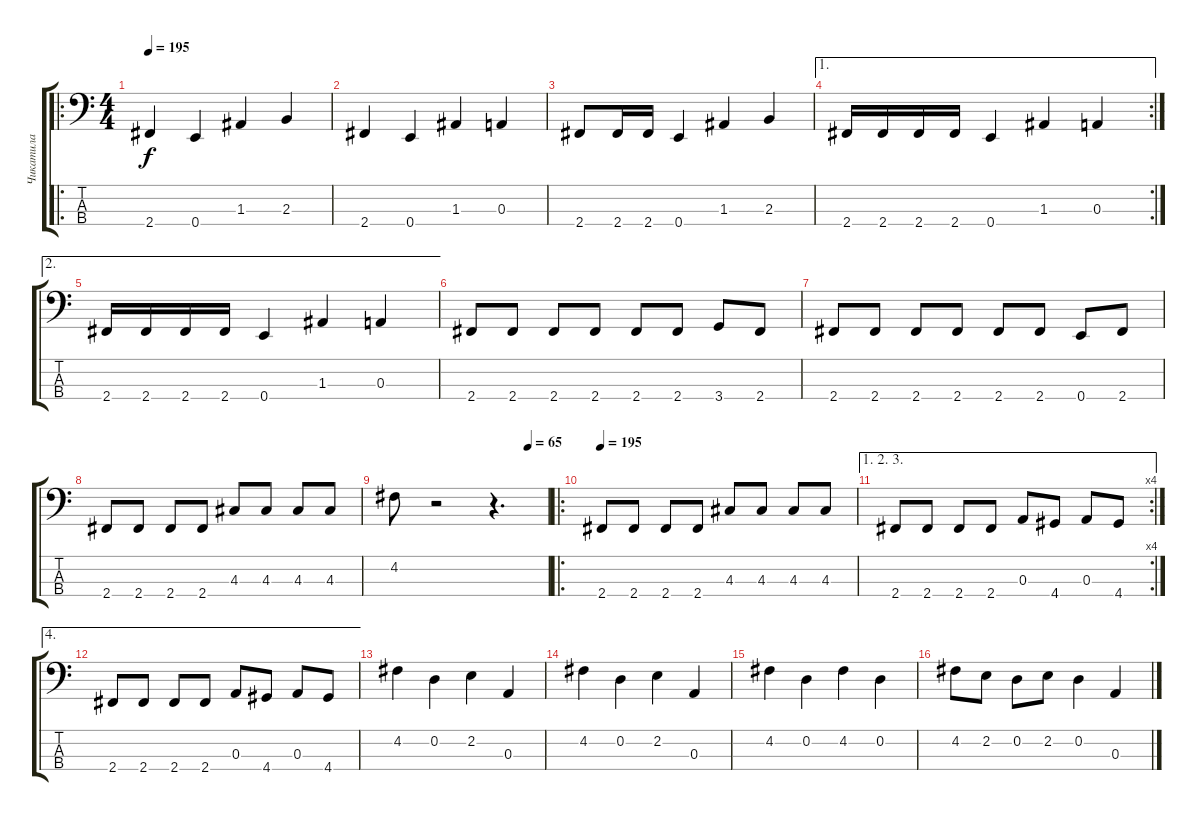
\track ("Чикатила" "Чикатила") {instrument electricbasspick}
\staff {score tabs}
\tuning (G2 D2 A1 E1) {hide}
\ro
\ts (4 4)
\tempo 195
\clef f4
\ks c
2.4.4{dy f} 0.4.4 1.3.4 2.3.4 |
2.4.4 0.4.4 1.3.4 0.3.4 |
2.4.8 2.4.16 2.4.16 0.4.4 1.3.4 2.3.4 |
\ae 1
\rc 2
2.4.16 2.4.16 2.4.16 2.4.16 0.4.4 1.3.4 0.3.4 |
\ae 2
2.4.16 2.4.16 2.4.16 2.4.16 0.4.4 1.3.4 0.3.4 |
2.4.8 2.4.8 2.4.8 2.4.8 2.4.8 2.4.8 3.4.8 2.4.8 |
2.4.8 2.4.8 2.4.8 2.4.8 2.4.8 2.4.8 0.4.8 2.4.8 |
2.4.8 2.4.8 2.4.8 2.4.8 4.3.8 4.3.8 4.3.8 4.3.8 |
\tempo (65 0.875)
4.2.8 r.2 r.4{d} |
\ro
\tempo 195
2.4.8 2.4.8 2.4.8 2.4.8 4.3.8 4.3.8 4.3.8 4.3.8 |
\ae (1 2 3)
\rc 4
2.4.8 2.4.8 2.4.8 2.4.8 0.3.8 4.4.8 0.3.8 4.4.8 |
\ae 4
2.4.8 2.4.8 2.4.8 2.4.8 0.3.8 4.4.8 0.3.8 4.4.8 |
4.2.4{balance 12} 0.2.4 2.2.4 0.3.4 |
4.2.4{balance 6} 0.2.4 2.2.4 0.3.4 |
4.2.4{balance 12} 0.2.4 4.2.4 0.2.4 |
4.2.8{balance 6} 2.2.8 0.2.8 2.2.8 0.2.4 0.3.4
